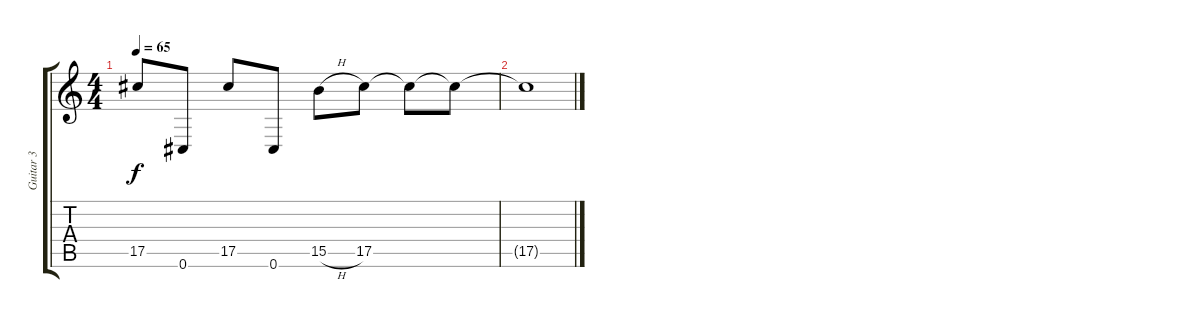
\track ("Guitar 3" "Guitar 3") {instrument overdrivenguitar}
\staff {score tabs}
\tuning (Eb4 Bb3 Gb3 Db3 Ab2 Db2) {hide}
\ts (4 4)
\tempo 65
\clef g2
\ks c
17.5.8{dy f instrument overdrivenguitar} 0.6.8 17.5.8 0.6.8 15.5{h}.8 17.5.8 17.5{t}.8 17.5{t}.8 |
17.5{t}.1{volume 0}
